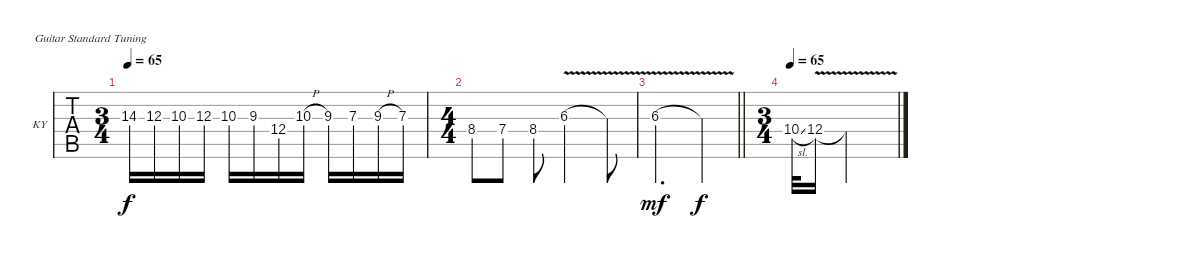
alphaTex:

\bracketExtendMode groupsimilarinstruments
\firstSystemTrackNameOrientation horizontal
\otherSystemsTrackNameOrientation horizontal
\track ("KY" "KY") {instrument acousticguitarsteel}
\staff {tabs}
\tuning (E4 B3 G3 D3 A2 E2)
\ts (3 4)
\beaming (8 2 2 2)
\tempo 65
\clef g2
\scale
0.487395
\ks c
14.3.16{dy f} 12.3.16 10.3.16 12.3.16 10.3.16 9.3.16 12.4.16 10.3{h}.16 9.3.16 7.3.16 9.3{h}.16 7.3.16 |
\ts (4 4)
\beaming (8 2 2 2 2)
\scale
0.487395 8.4.8 7.4.8 8.4.8 6.3{v}.2 6.3{t}.8 |
\scale
0.256303
\barLineRight lightlight
6.3{v}.2{d dy mf} 6.3{v t}.4{dy f} |
\ts (3 4)
\beaming (8 2 2 2)
\tempo 65
\scale
0.256303 10.4{sl}.32 12.4{v}.16 12.4{v t}.2
